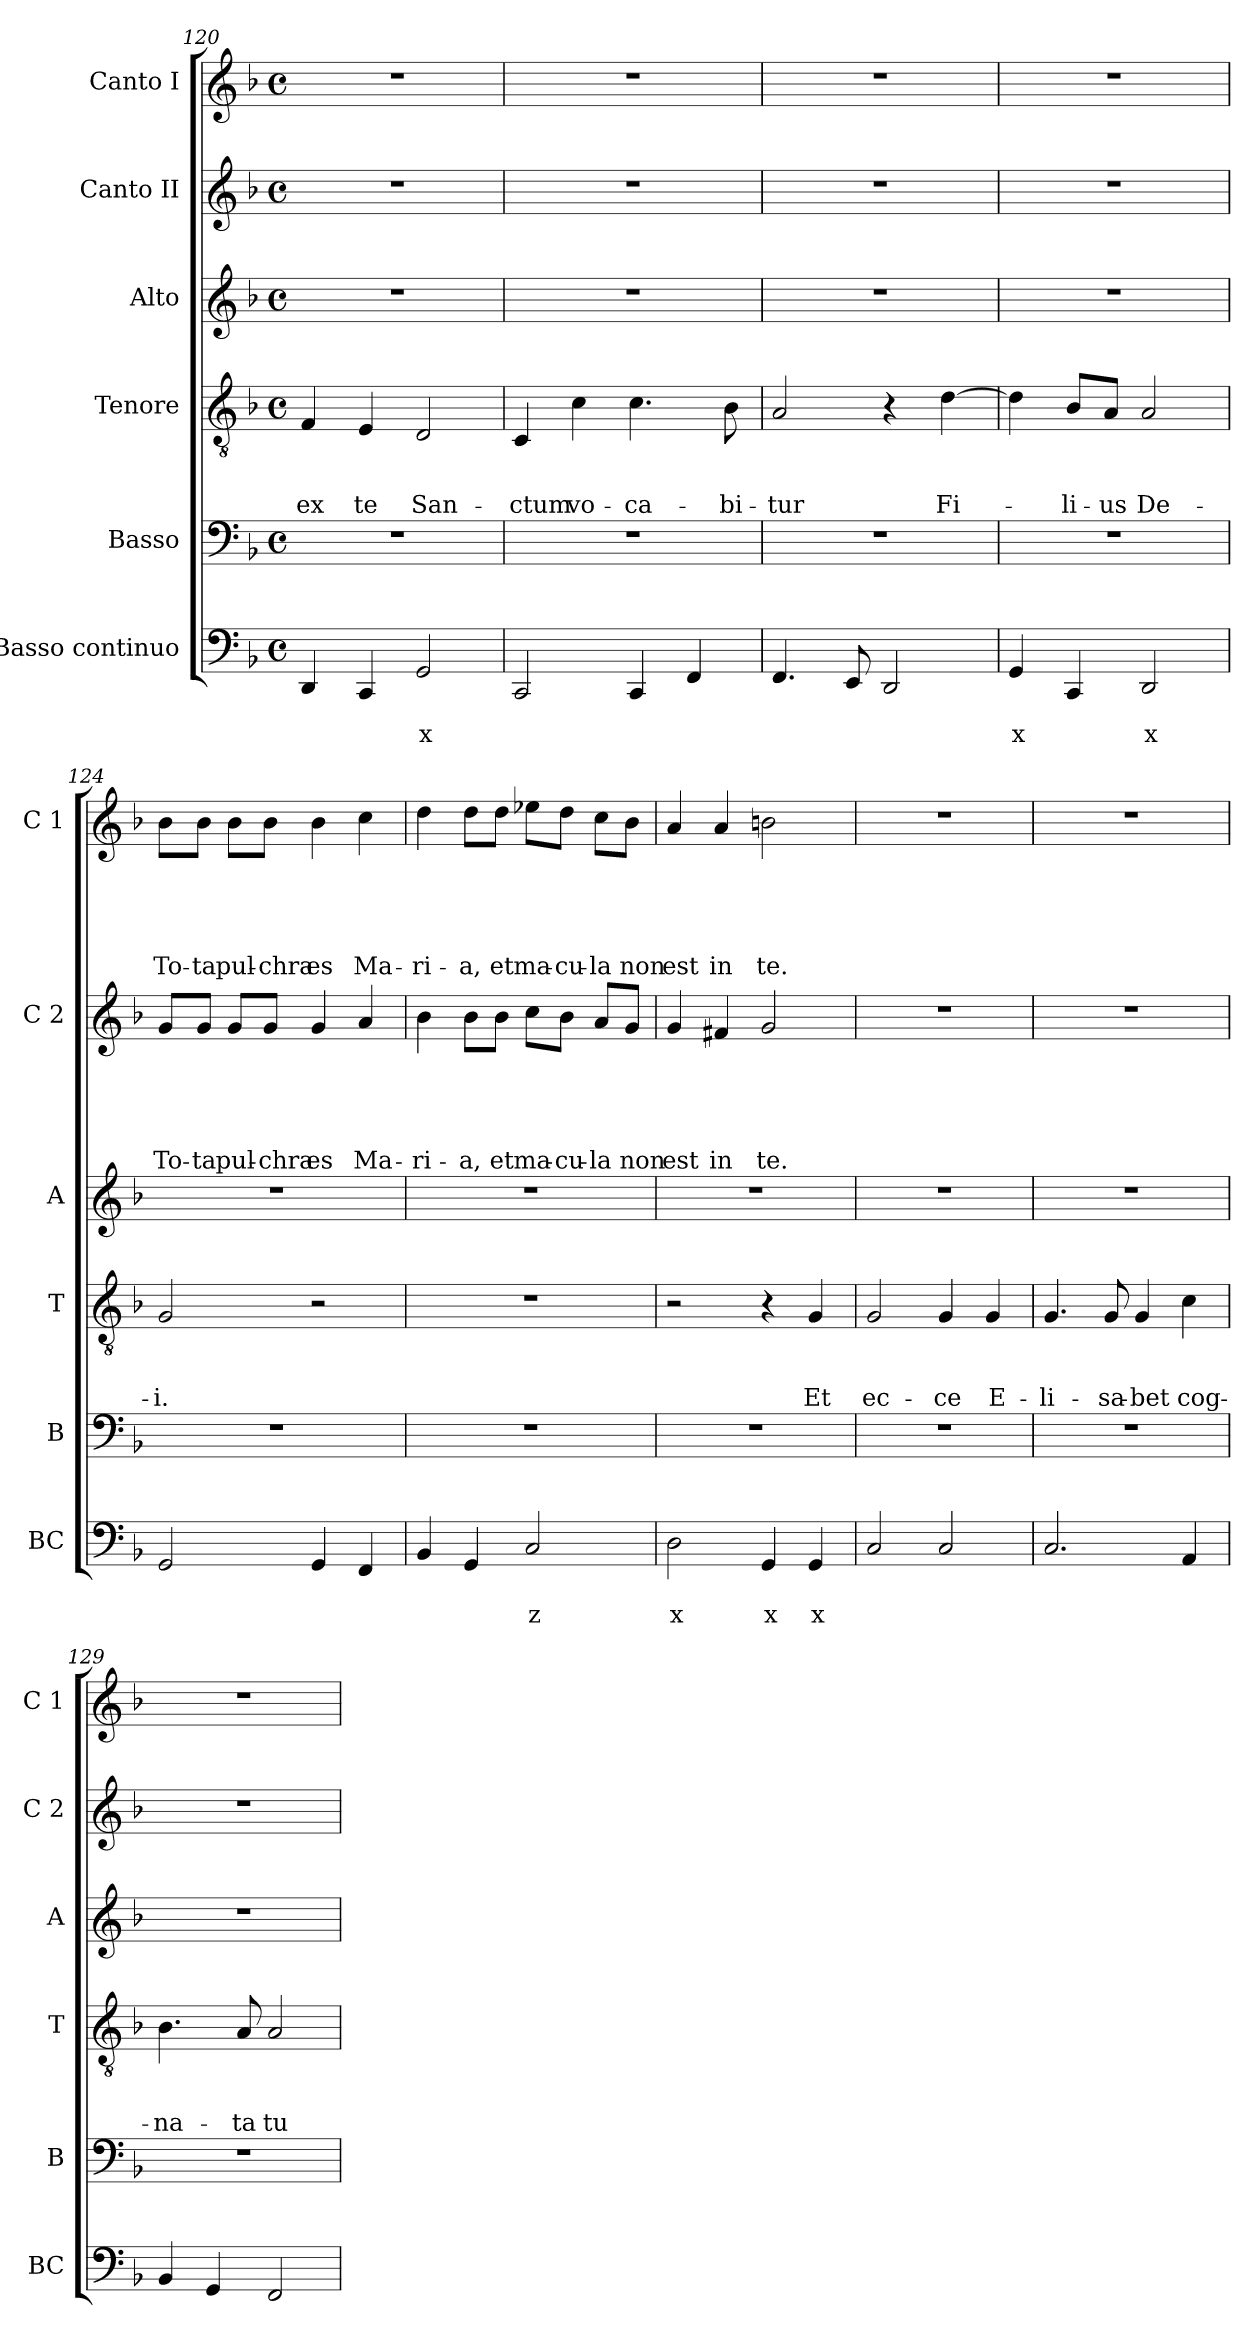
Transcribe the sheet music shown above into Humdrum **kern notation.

**kern	**text	**text	**kern	**kern	**text	**text	**text	**kern	**kern	**text	**text	**text	**text	**text	**kern	**text	**text	**text	**text	**text
*part6	*part6	*part6	*part5	*part4	*part4	*part4	*part4	*part3	*part2	*part2	*part2	*part2	*part2	*part2	*part1	*part1	*part1	*part1	*part1	*part1
*staff6	*staff6	*staff6	*staff5	*staff4	*staff4	*staff4	*staff4	*staff3	*staff2	*staff2	*staff2	*staff2	*staff2	*staff2	*staff1	*staff1	*staff1	*staff1	*staff1	*staff1
*I"Basso continuo	*	*	*I"Basso	*I"Tenore	*	*	*	*I"Alto	*I"Canto II	*	*	*	*	*	*I"Canto I	*	*	*	*	*
*I'BC	*	*	*I'B	*I'T	*	*	*	*I'A	*I'C 2	*	*	*	*	*	*I'C 1	*	*	*	*	*
*clefF4	*	*	*clefF4	*clefGv2	*	*	*	*clefG2	*clefG2	*	*	*	*	*	*clefG2	*	*	*	*	*
*k[b-]	*	*	*k[b-]	*k[b-]	*	*	*	*k[b-]	*k[b-]	*	*	*	*	*	*k[b-]	*	*	*	*	*
*F:	*	*	*F:	*F:	*	*	*	*F:	*F:	*	*	*	*	*	*F:	*	*	*	*	*
*M4/4	*	*	*M4/4	*M4/4	*	*	*	*M4/4	*M4/4	*	*	*	*	*	*M4/4	*	*	*	*	*
*met(c)	*	*	*met(c)	*met(c)	*	*	*	*met(c)	*met(c)	*	*	*	*	*	*met(c)	*	*	*	*	*
=120	=120	=120	=120	=120	=120	=120	=120	=120	=120	=120	=120	=120	=120	=120	=120	=120	=120	=120	=120	=120
!	!	!	!	!	!	!	!LO:LY:b	!	!	!	!	!	!	!	!	!	!	!	!	!
4DD/	.	.	1r	4F/	.	.	ex	1r	1r	.	.	.	.	.	1r	.	.	.	.	.
!	!	!	!	!	!	!	!LO:LY:b	!	!	!	!	!	!	!	!	!	!	!	!	!
4CC/	.	.	.	4E/	.	.	te	.	.	.	.	.	.	.	.	.	.	.	.	.
!	!	!LO:LY:b	!	!	!	!	!LO:LY:b	!	!	!	!	!	!	!	!	!	!	!	!	!
2GG/	.	x	.	2D/	.	.	San-	.	.	.	.	.	.	.	.	.	.	.	.	.
!!LO:LB:g=z
=121	=121	=121	=121	=121	=121	=121	=121	=121	=121	=121	=121	=121	=121	=121	=121	=121	=121	=121	=121	=121
!	!	!	!	!	!	!	!LO:LY:b	!	!	!	!	!	!	!	!	!	!	!	!	!
2CC/	.	.	1r	4C/	.	.	-ctum	1r	1r	.	.	.	.	.	1r	.	.	.	.	.
!	!	!	!	!	!	!	!LO:LY:b	!	!	!	!	!	!	!	!	!	!	!	!	!
.	.	.	.	4c\	.	.	vo-	.	.	.	.	.	.	.	.	.	.	.	.	.
!	!	!	!	!	!	!	!LO:LY:b	!	!	!	!	!	!	!	!	!	!	!	!	!
4CC/	.	.	.	4.c\	.	.	-ca-	.	.	.	.	.	.	.	.	.	.	.	.	.
4FF/	.	.	.	.	.	.	.	.	.	.	.	.	.	.	.	.	.	.	.	.
!	!	!	!	!	!	!	!LO:LY:b	!	!	!	!	!	!	!	!	!	!	!	!	!
.	.	.	.	8B-\	.	.	-bi-	.	.	.	.	.	.	.	.	.	.	.	.	.
=122	=122	=122	=122	=122	=122	=122	=122	=122	=122	=122	=122	=122	=122	=122	=122	=122	=122	=122	=122	=122
!	!	!	!	!	!	!	!LO:LY:b	!	!	!	!	!	!	!	!	!	!	!	!	!
4.FF/	.	.	1r	2A/	.	.	-tur	1r	1r	.	.	.	.	.	1r	.	.	.	.	.
8EE/	.	.	.	.	.	.	.	.	.	.	.	.	.	.	.	.	.	.	.	.
2DD/	.	.	.	4r	.	.	.	.	.	.	.	.	.	.	.	.	.	.	.	.
!	!	!	!	!	!	!	!LO:LY:b	!	!	!	!	!	!	!	!	!	!	!	!	!
.	.	.	.	[4d\	.	.	Fi-	.	.	.	.	.	.	.	.	.	.	.	.	.
=123	=123	=123	=123	=123	=123	=123	=123	=123	=123	=123	=123	=123	=123	=123	=123	=123	=123	=123	=123	=123
!	!	!LO:LY:b	!	!	!	!	!	!	!	!	!	!	!	!	!	!	!	!	!	!
4GG/	.	x	1r	4d\]	.	.	.	1r	1r	.	.	.	.	.	1r	.	.	.	.	.
!	!	!	!	!	!	!	!LO:LY:b	!	!	!	!	!	!	!	!	!	!	!	!	!
4CC/	.	.	.	8B-/L	.	.	-li-	.	.	.	.	.	.	.	.	.	.	.	.	.
!	!	!	!	!	!	!	!LO:LY:b	!	!	!	!	!	!	!	!	!	!	!	!	!
.	.	.	.	8A/J	.	.	-us	.	.	.	.	.	.	.	.	.	.	.	.	.
!	!	!LO:LY:b	!	!	!	!	!LO:LY:b	!	!	!	!	!	!	!	!	!	!	!	!	!
2DD/	.	x	.	2A/	.	.	De-	.	.	.	.	.	.	.	.	.	.	.	.	.
=124	=124	=124	=124	=124	=124	=124	=124	=124	=124	=124	=124	=124	=124	=124	=124	=124	=124	=124	=124	=124
!	!	!	!	!	!	!	!LO:LY:b	!	!	!	!	!	!	!LO:LY:b	!	!	!	!	!	!LO:LY:b
2GG/	.	.	1r	2G/	.	.	-i.	1r	8g/L	.	.	.	.	To-	8b-\L	.	.	.	.	To-
!	!	!	!	!	!	!	!	!	!	!	!	!	!	!LO:LY:b	!	!	!	!	!	!LO:LY:b
.	.	.	.	.	.	.	.	.	8g/J	.	.	.	.	-ta	8b-\J	.	.	.	.	-ta
!	!	!	!	!	!	!	!	!	!	!	!	!	!	!LO:LY:b	!	!	!	!	!	!LO:LY:b
.	.	.	.	.	.	.	.	.	8g/L	.	.	.	.	pul-	8b-\L	.	.	.	.	pul-
!	!	!	!	!	!	!	!	!	!	!	!	!	!	!LO:LY:b	!	!	!	!	!	!LO:LY:b
.	.	.	.	.	.	.	.	.	8g/J	.	.	.	.	-chra	8b-\J	.	.	.	.	-chra
!	!	!	!	!	!	!	!	!	!	!	!	!	!	!LO:LY:b	!	!	!	!	!	!LO:LY:b
4GG/	.	.	.	2r	.	.	.	.	4g/	.	.	.	.	es	4b-\	.	.	.	.	es
!	!	!	!	!	!	!	!	!	!	!	!	!	!	!LO:LY:b	!	!	!	!	!	!LO:LY:b
4FF/	.	.	.	.	.	.	.	.	4a/	.	.	.	.	Ma-	4cc\	.	.	.	.	Ma-
=125	=125	=125	=125	=125	=125	=125	=125	=125	=125	=125	=125	=125	=125	=125	=125	=125	=125	=125	=125	=125
!	!	!	!	!	!	!	!	!	!	!	!	!	!	!LO:LY:b	!	!	!	!	!	!LO:LY:b
4BB-/	.	.	1r	1r	.	.	.	1r	4b-\	.	.	.	.	-ri-	4dd\	.	.	.	.	-ri-
!	!	!	!	!	!	!	!	!	!	!	!	!	!	!LO:LY:b	!	!	!	!	!	!LO:LY:b
4GG/	.	.	.	.	.	.	.	.	8b-\L	.	.	.	.	-a,	8dd\L	.	.	.	.	-a,
!	!	!	!	!	!	!	!	!	!	!	!	!	!	!LO:LY:b	!	!	!	!	!	!LO:LY:b
.	.	.	.	.	.	.	.	.	8b-\J	.	.	.	.	et	8dd\J	.	.	.	.	et
!	!	!LO:LY:b	!	!	!	!	!	!	!	!	!	!	!	!LO:LY:b	!	!	!	!	!	!LO:LY:b
2C/	.	z	.	.	.	.	.	.	8cc\L	.	.	.	.	ma-	8ee-X\L	.	.	.	.	ma-
!	!	!	!	!	!	!	!	!	!	!	!	!	!	!LO:LY:b	!	!	!	!	!	!LO:LY:b
.	.	.	.	.	.	.	.	.	8b-\J	.	.	.	.	-cu-	8dd\J	.	.	.	.	-cu-
!	!	!	!	!	!	!	!	!	!	!	!	!	!	!LO:LY:b	!	!	!	!	!	!LO:LY:b
.	.	.	.	.	.	.	.	.	8a/L	.	.	.	.	-la	8cc\L	.	.	.	.	-la
!	!	!	!	!	!	!	!	!	!	!	!	!	!	!LO:LY:b	!	!	!	!	!	!LO:LY:b
.	.	.	.	.	.	.	.	.	8g/J	.	.	.	.	non	8b-\J	.	.	.	.	non
=126	=126	=126	=126	=126	=126	=126	=126	=126	=126	=126	=126	=126	=126	=126	=126	=126	=126	=126	=126	=126
!	!	!LO:LY:b	!	!	!	!	!	!	!	!	!	!	!	!LO:LY:b	!	!	!	!	!	!LO:LY:b
2D\	.	x	1r	2r	.	.	.	1r	4g/	.	.	.	.	est	4a/	.	.	.	.	est
!	!	!	!	!	!	!	!	!	!	!	!	!	!	!LO:LY:b	!	!	!	!	!	!LO:LY:b
.	.	.	.	.	.	.	.	.	4f#X/	.	.	.	.	in	4a/	.	.	.	.	in
!	!	!LO:LY:b	!	!	!	!	!	!	!	!	!	!	!	!LO:LY:b	!	!	!	!	!	!LO:LY:b
4GG/	.	x	.	4r	.	.	.	.	2g/	.	.	.	.	te.	2bn\	.	.	.	.	te.
!	!	!LO:LY:b	!	!	!	!	!LO:LY:b	!	!	!	!	!	!	!	!	!	!	!	!	!
4GG/	.	x	.	4G/	.	.	Et	.	.	.	.	.	.	.	.	.	.	.	.	.
!!LO:PB:g=z
=127	=127	=127	=127	=127	=127	=127	=127	=127	=127	=127	=127	=127	=127	=127	=127	=127	=127	=127	=127	=127
!	!	!	!	!	!	!	!LO:LY:b	!	!	!	!	!	!	!	!	!	!	!	!	!
2C/	.	.	1r	2G/	.	.	ec-	1r	1r	.	.	.	.	.	1r	.	.	.	.	.
!	!	!	!	!	!	!	!LO:LY:b	!	!	!	!	!	!	!	!	!	!	!	!	!
2C/	.	.	.	4G/	.	.	-ce	.	.	.	.	.	.	.	.	.	.	.	.	.
!	!	!	!	!	!	!	!LO:LY:b	!	!	!	!	!	!	!	!	!	!	!	!	!
.	.	.	.	4G/	.	.	E-	.	.	.	.	.	.	.	.	.	.	.	.	.
=128	=128	=128	=128	=128	=128	=128	=128	=128	=128	=128	=128	=128	=128	=128	=128	=128	=128	=128	=128	=128
!	!	!	!	!	!	!	!LO:LY:b	!	!	!	!	!	!	!	!	!	!	!	!	!
2.C/	.	.	1r	4.G/	.	.	-li-	1r	1r	.	.	.	.	.	1r	.	.	.	.	.
!	!	!	!	!	!	!	!LO:LY:b	!	!	!	!	!	!	!	!	!	!	!	!	!
.	.	.	.	8G/	.	.	-sa-	.	.	.	.	.	.	.	.	.	.	.	.	.
!	!	!	!	!	!	!	!LO:LY:b	!	!	!	!	!	!	!	!	!	!	!	!	!
.	.	.	.	4G/	.	.	-bet	.	.	.	.	.	.	.	.	.	.	.	.	.
!	!	!	!	!	!	!	!LO:LY:b	!	!	!	!	!	!	!	!	!	!	!	!	!
4AA/	.	.	.	4c\	.	.	cog-	.	.	.	.	.	.	.	.	.	.	.	.	.
=129	=129	=129	=129	=129	=129	=129	=129	=129	=129	=129	=129	=129	=129	=129	=129	=129	=129	=129	=129	=129
!	!	!	!	!	!	!	!LO:LY:b	!	!	!	!	!	!	!	!	!	!	!	!	!
4BB-/	.	.	1r	4.B-\	.	.	-na-	1r	1r	.	.	.	.	.	1r	.	.	.	.	.
4GG/	.	.	.	.	.	.	.	.	.	.	.	.	.	.	.	.	.	.	.	.
!	!	!	!	!	!	!	!LO:LY:b	!	!	!	!	!	!	!	!	!	!	!	!	!
.	.	.	.	8A/	.	.	-ta	.	.	.	.	.	.	.	.	.	.	.	.	.
!	!	!	!	!	!	!	!LO:LY:b	!	!	!	!	!	!	!	!	!	!	!	!	!
2FF/	.	.	.	2A/	.	.	tu-	.	.	.	.	.	.	.	.	.	.	.	.	.
=	=	=	=	=	=	=	=	=	=	=	=	=	=	=	=	=	=	=	=	=
*-	*-	*-	*-	*-	*-	*-	*-	*-	*-	*-	*-	*-	*-	*-	*-	*-	*-	*-	*-	*-
